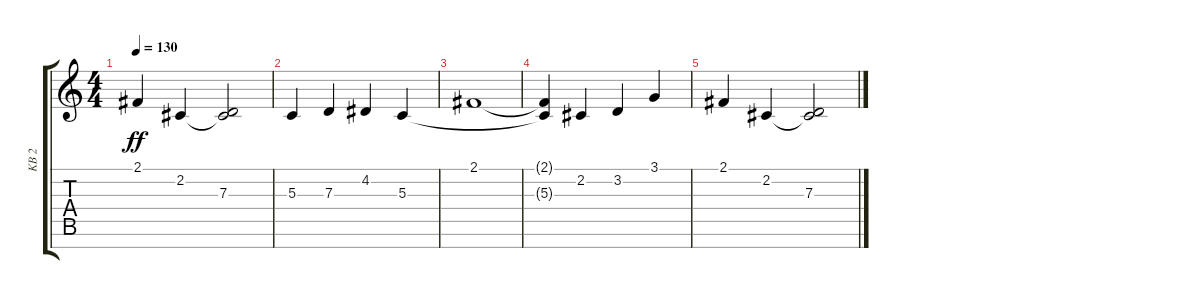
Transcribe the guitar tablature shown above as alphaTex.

\track ("KB 2" "KB 2") {instrument synthstrings1}
\staff {score tabs}
\tuning (E4 B3 G3 D3 A2 E2 B1) {hide}
\ts (4 4)
\tempo 130
\clef g2
\ks c
2.1.4{dy ff} 2.2.4 (2.2{t} 7.3).2 |
5.3.4 7.3.4 4.2.4 5.3.4 |
2.1.1 |
(2.1{t} 5.3{t}).4 2.2.4 3.2.4 3.1.4 |
2.1.4 2.2.4 (2.2{t} 7.3).2
